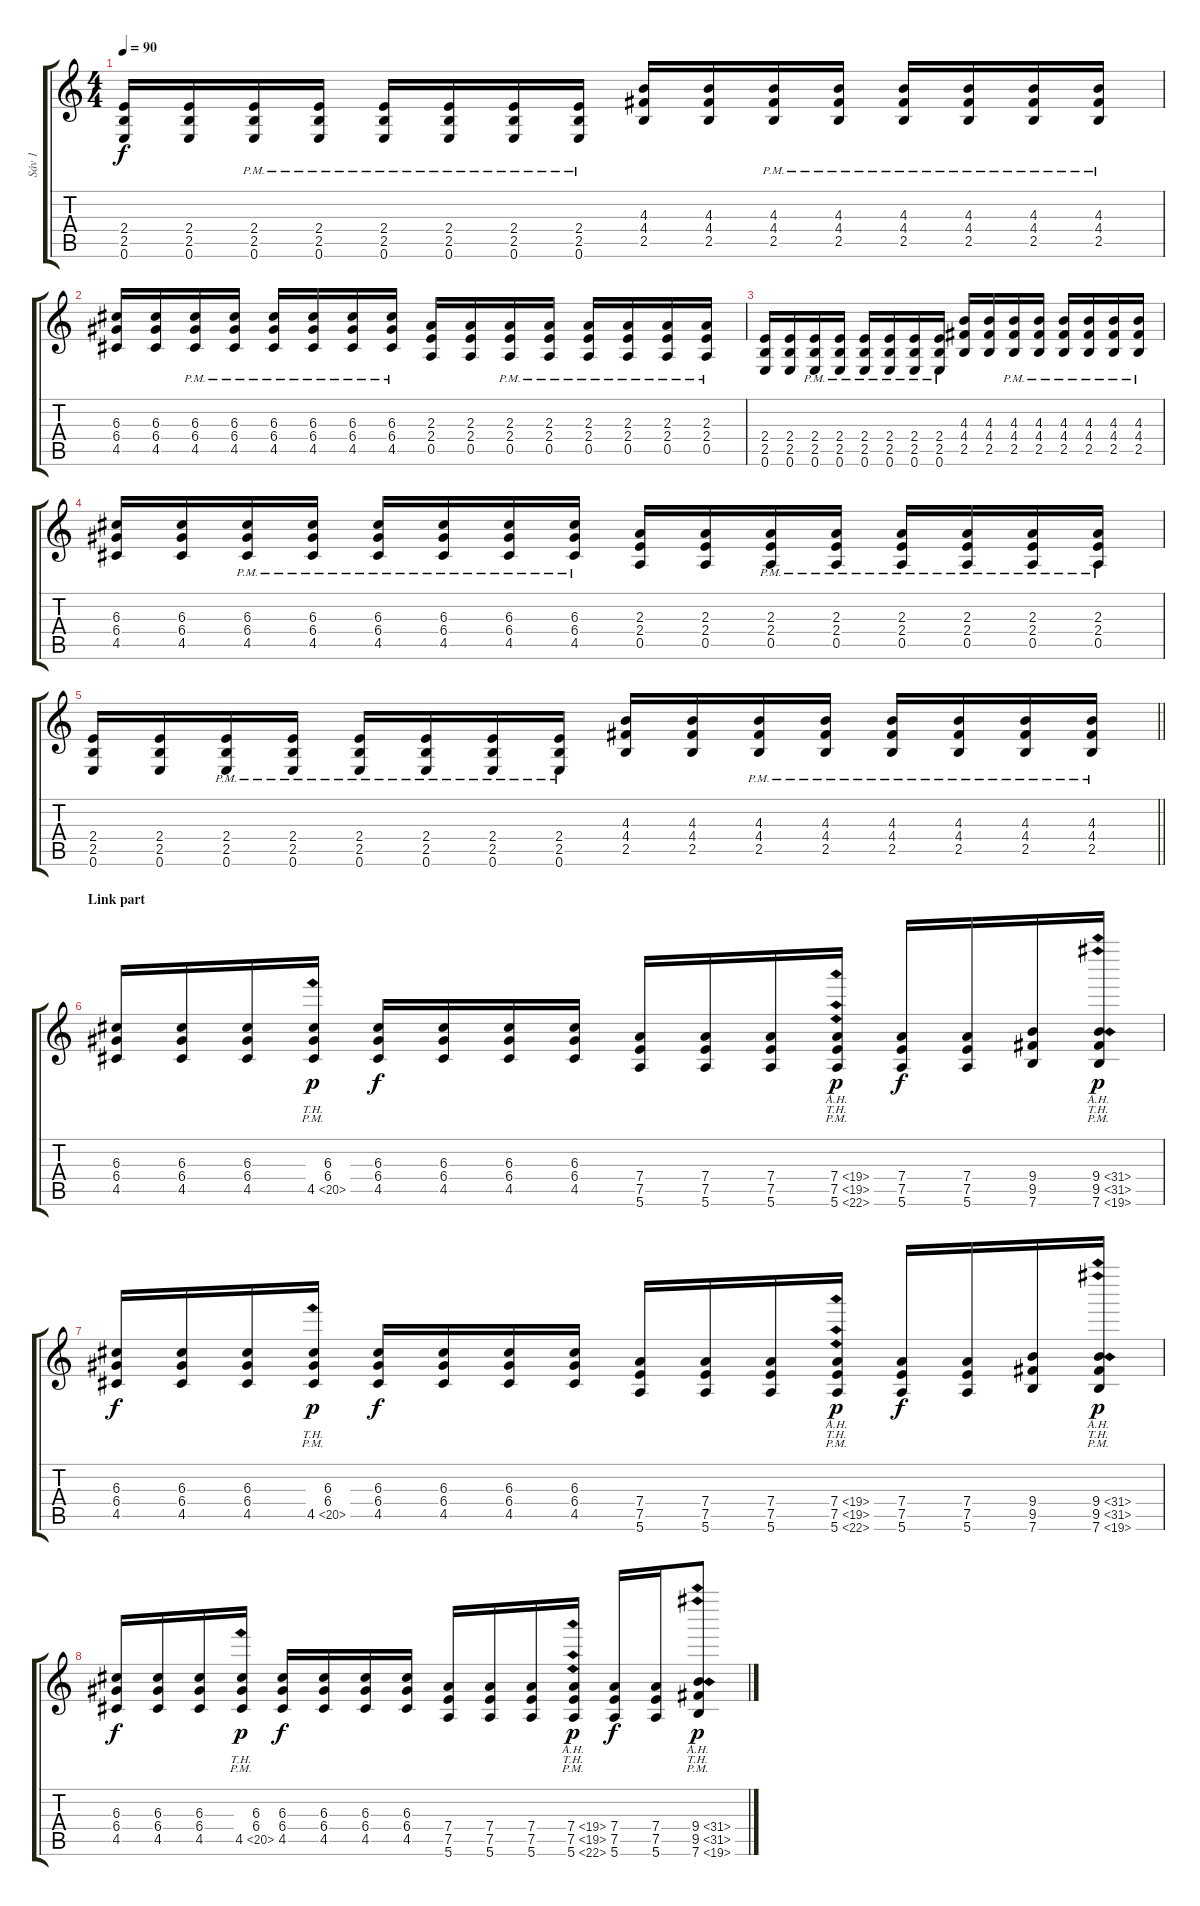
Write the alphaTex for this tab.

\track ("Sáv 1" "Sáv 1") {instrument electricguitarclean}
\staff {score tabs}
\tuning (E4 B3 G3 D3 A2 E2) {hide}
\ts (4 4)
\tempo 90
\clef g2
\ks c
(2.4 2.5 0.6).16{dy f} (2.4 2.5 0.6).16 (2.4 2.5 0.6{pm}).16 (2.4 2.5 0.6{pm}).16 (2.4 2.5 0.6{pm}).16 (2.4 2.5 0.6{pm}).16 (2.4 2.5 0.6{pm}).16 (2.4 2.5 0.6{pm}).16 (4.3 4.4 2.5).16 (4.3 4.4 2.5).16 (4.3{pm} 4.4 2.5).16 (4.3{pm} 4.4 2.5).16 (4.3{pm} 4.4 2.5).16 (4.3{pm} 4.4 2.5).16 (4.3{pm} 4.4 2.5).16 (4.3{pm} 4.4 2.5).16 |
(6.3 6.4 4.5).16 (6.3 6.4 4.5).16 (6.3{pm} 6.4{pm} 4.5{pm}).16 (6.3{pm} 6.4{pm} 4.5{pm}).16 (6.3{pm} 6.4{pm} 4.5{pm}).16 (6.3{pm} 6.4{pm} 4.5{pm}).16 (6.3{pm} 6.4{pm} 4.5{pm}).16 (6.3{pm} 6.4{pm} 4.5{pm}).16 (2.3 2.4 0.5).16 (2.3 2.4 0.5).16 (2.3 2.4 0.5{pm}).16 (2.3 2.4 0.5{pm}).16 (2.3 2.4 0.5{pm}).16 (2.3 2.4 0.5{pm}).16 (2.3 2.4 0.5{pm}).16 (2.3 2.4 0.5{pm}).16 |
(2.4 2.5 0.6).16 (2.4 2.5 0.6).16 (2.4 2.5 0.6{pm}).16 (2.4 2.5 0.6{pm}).16 (2.4 2.5 0.6{pm}).16 (2.4 2.5 0.6{pm}).16 (2.4 2.5 0.6{pm}).16 (2.4 2.5 0.6{pm}).16 (4.3 4.4 2.5).16 (4.3 4.4 2.5).16 (4.3{pm} 4.4 2.5).16 (4.3{pm} 4.4 2.5).16 (4.3{pm} 4.4 2.5).16 (4.3{pm} 4.4 2.5).16 (4.3{pm} 4.4 2.5).16 (4.3{pm} 4.4 2.5).16 |
(6.3 6.4 4.5).16 (6.3 6.4 4.5).16 (6.3{pm} 6.4{pm} 4.5{pm}).16 (6.3{pm} 6.4{pm} 4.5{pm}).16 (6.3{pm} 6.4{pm} 4.5{pm}).16 (6.3{pm} 6.4{pm} 4.5{pm}).16 (6.3{pm} 6.4{pm} 4.5{pm}).16 (6.3{pm} 6.4{pm} 4.5{pm}).16 (2.3 2.4 0.5).16 (2.3 2.4 0.5).16 (2.3 2.4 0.5{pm}).16 (2.3 2.4 0.5{pm}).16 (2.3 2.4 0.5{pm}).16 (2.3 2.4 0.5{pm}).16 (2.3 2.4 0.5{pm}).16 (2.3 2.4 0.5{pm}).16 |
\barLineRight lightlight
(2.4 2.5 0.6).16 (2.4 2.5 0.6).16 (2.4 2.5 0.6{pm}).16 (2.4 2.5 0.6{pm}).16 (2.4 2.5 0.6{pm}).16 (2.4 2.5 0.6{pm}).16 (2.4 2.5 0.6{pm}).16 (2.4 2.5 0.6{pm}).16 (4.3 4.4 2.5).16 (4.3 4.4 2.5).16 (4.3{pm} 4.4 2.5).16 (4.3{pm} 4.4 2.5).16 (4.3{pm} 4.4 2.5).16 (4.3{pm} 4.4 2.5).16 (4.3{pm} 4.4 2.5).16 (4.3{pm} 4.4 2.5).16 |
\section ("" "Link part")
(6.3 6.4 4.5).16 (6.3 6.4 4.5).16 (6.3 6.4 4.5).16 (6.3{pm} 6.4{pm} 4.5{th 16 pm}).16{dy p} (6.3 6.4 4.5).16{dy f} (6.3 6.4 4.5).16 (6.3 6.4 4.5).16 (6.3 6.4 4.5).16 (7.4 7.5 5.6).16 (7.4 7.5 5.6).16 (7.4 7.5 5.6).16 (7.4{ah 12 pm} 7.5{ah 12 pm} 5.6{th 17 pm}).16{dy p} (7.4 7.5 5.6).16{dy f} (7.4 7.5 5.6).16 (9.4 9.5 7.6).16 (9.4{th 22 pm} 9.5{th 22 pm} 7.6{ah 12 pm}).16{dy p} |
(6.3 6.4 4.5).16{dy f} (6.3 6.4 4.5).16 (6.3 6.4 4.5).16 (6.3{pm} 6.4{pm} 4.5{th 16 pm}).16{dy p} (6.3 6.4 4.5).16{dy f} (6.3 6.4 4.5).16 (6.3 6.4 4.5).16 (6.3 6.4 4.5).16 (7.4 7.5 5.6).16 (7.4 7.5 5.6).16 (7.4 7.5 5.6).16 (7.4{ah 12 pm} 7.5{ah 12 pm} 5.6{th 17 pm}).16{dy p} (7.4 7.5 5.6).16{dy f} (7.4 7.5 5.6).16 (9.4 9.5 7.6).16 (9.4{th 22 pm} 9.5{th 22 pm} 7.6{ah 12 pm}).16{dy p} |
(6.3 6.4 4.5).16{dy f} (6.3 6.4 4.5).16 (6.3 6.4 4.5).16 (6.3{pm} 6.4{pm} 4.5{th 16 pm}).16{dy p} (6.3 6.4 4.5).16{dy f} (6.3 6.4 4.5).16 (6.3 6.4 4.5).16 (6.3 6.4 4.5).16 (7.4 7.5 5.6).16 (7.4 7.5 5.6).16 (7.4 7.5 5.6).16 (7.4{ah 12 pm} 7.5{ah 12 pm} 5.6{th 17 pm}).16{dy p} (7.4 7.5 5.6).16{dy f} (7.4 7.5 5.6).16 (9.4{th 22 pm} 9.5{th 22 pm} 7.6{ah 12 pm}).8{dy p}
